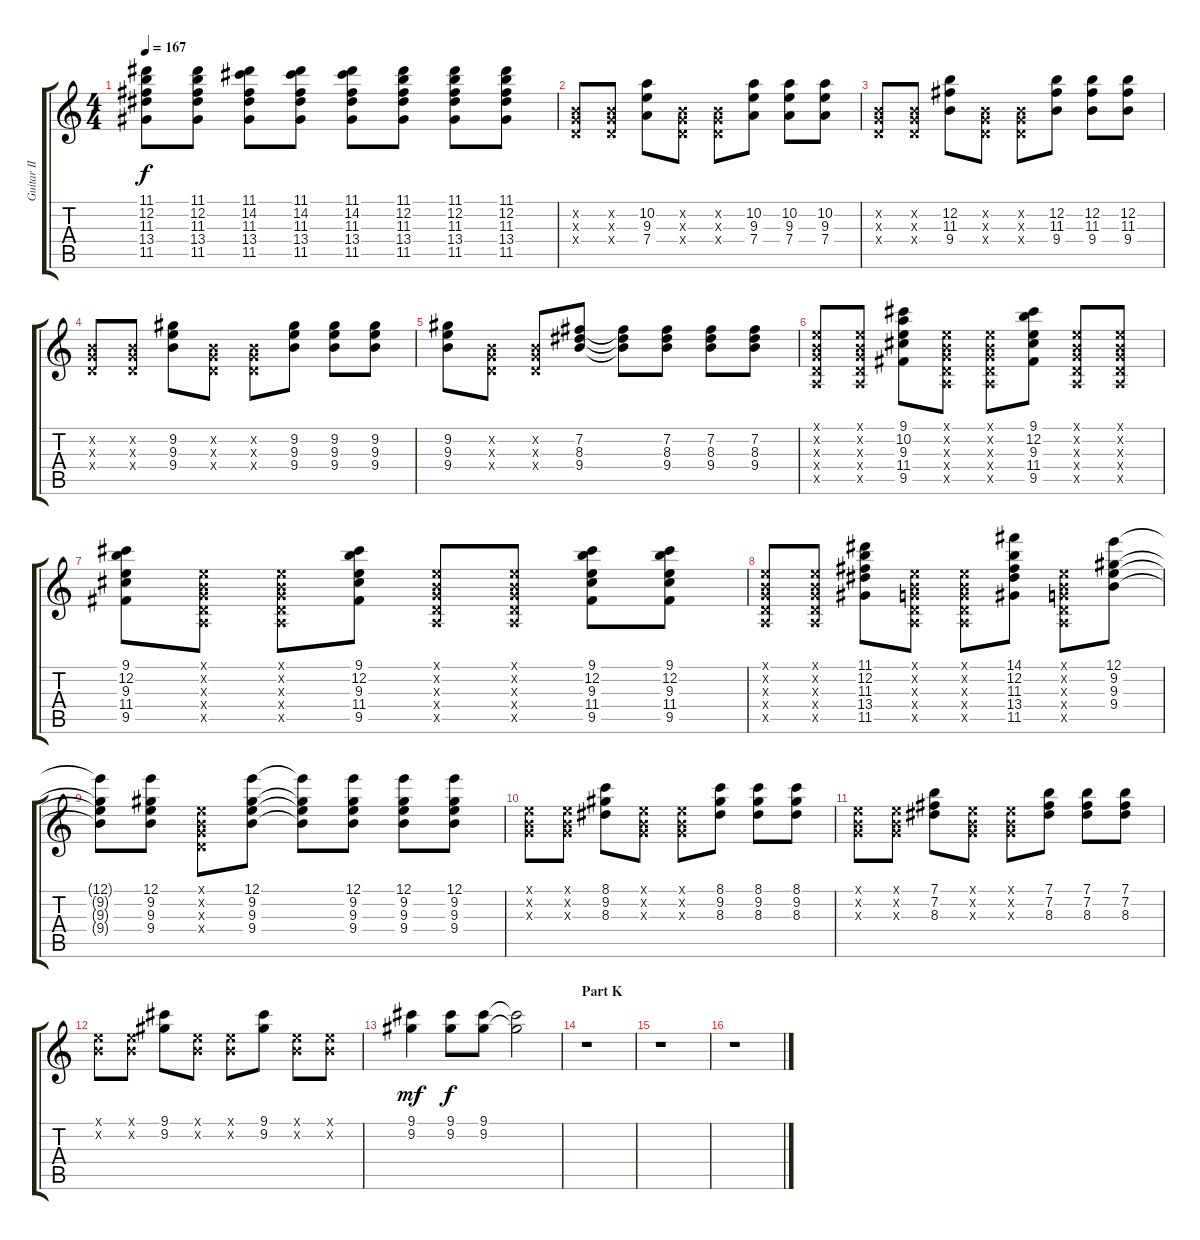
\track ("Guitar II (Ken)" "Guitar II ") {mute instrument electricguitarclean}
\staff {score tabs}
\tuning (E4 B3 G3 D3 A2 E2) {hide}
\ts (4 4)
\tempo 167
\clef g2
\ks c
(11.1 12.2 11.3 13.4 11.5).8{dy f} (11.1 12.2 11.3 13.4 11.5).8 (11.1 14.2 11.3 13.4 11.5).8 (11.1 14.2 11.3 13.4 11.5).8 (11.1 14.2 11.3 13.4 11.5).8 (11.1 12.2 11.3 13.4 11.5).8 (11.1 12.2 11.3 13.4 11.5).8 (11.1 12.2 11.3 13.4 11.5).8 |
(0.2{x} 0.3{x} 0.4{x}).8 (0.2{x} 0.3{x} 0.4{x}).8 (10.2 9.3 7.4).8 (0.2{x} 0.3{x} 0.4{x}).8 (0.2{x} 0.3{x} 0.4{x}).8 (10.2 9.3 7.4).8 (10.2 9.3 7.4).8 (10.2 9.3 7.4).8 |
(0.2{x} 0.3{x} 0.4{x}).8 (0.2{x} 0.3{x} 0.4{x}).8 (12.2 11.3 9.4).8 (0.2{x} 0.3{x} 0.4{x}).8 (0.2{x} 0.3{x} 0.4{x}).8 (12.2 11.3 9.4).8 (12.2 11.3 9.4).8 (12.2 11.3 9.4).8 |
(0.2{x} 0.3{x} 0.4{x}).8 (0.2{x} 0.3{x} 0.4{x}).8 (9.2 9.3 9.4).8 (0.2{x} 0.3{x} 0.4{x}).8 (0.2{x} 0.3{x} 0.4{x}).8 (9.2 9.3 9.4).8 (9.2 9.3 9.4).8 (9.2 9.3 9.4).8 |
(9.2 9.3 9.4).8 (0.2{x} 0.3{x} 0.4{x}).8 (0.2{x} 0.3{x} 0.4{x}).8 (7.2 8.3 9.4).8 (7.2{t} 8.3{t} 9.4{t}).8 (7.2 8.3 9.4).8 (7.2 8.3 9.4).8 (7.2 8.3 9.4).8 |
(0.1{x} 0.2{x} 0.3{x} 0.4{x} 0.5{x}).8 (0.1{x} 0.2{x} 0.3{x} 0.4{x} 0.5{x}).8 (9.1 10.2 9.3 11.4 9.5).8 (0.1{x} 0.2{x} 0.3{x} 0.4{x} 0.5{x}).8 (0.1{x} 0.2{x} 0.3{x} 0.4{x} 0.5{x}).8 (9.1 12.2 9.3 11.4 9.5).8 (0.1{x} 0.2{x} 0.3{x} 0.4{x} 0.5{x}).8 (0.1{x} 0.2{x} 0.3{x} 0.4{x} 0.5{x}).8 |
(9.1 12.2 9.3 11.4 9.5).8 (0.1{x} 0.2{x} 0.3{x} 0.4{x} 0.5{x}).8 (0.1{x} 0.2{x} 0.3{x} 0.4{x} 0.5{x}).8 (9.1 12.2 9.3 11.4 9.5).8 (0.1{x} 0.2{x} 0.3{x} 0.4{x} 0.5{x}).8 (0.1{x} 0.2{x} 0.3{x} 0.4{x} 0.5{x}).8 (9.1 12.2 9.3 11.4 9.5).8 (9.1 12.2 9.3 11.4 9.5).8 |
(0.1{x} 0.2{x} 0.3{x} 0.4{x} 0.5{x}).8 (0.1{x} 0.2{x} 0.3{x} 0.4{x} 0.5{x}).8 (11.1 12.2 11.3 13.4 11.5).8 (0.1{x} 0.2{x} 0.3{x} 0.4{x} 0.5{x}).8 (0.1{x} 0.2{x} 0.3{x} 0.4{x} 0.5{x}).8 (14.1 12.2 11.3 13.4 11.5).8 (0.1{x} 0.2{x} 0.3{x} 0.4{x} 0.5{x}).8 (12.1 9.2 9.3 9.4).8 |
(12.1{t} 9.2{t} 9.3{t} 9.4{t}).8 (12.1 9.2 9.3 9.4).8 (0.1{x} 0.2{x} 0.3{x} 0.4{x}).8 (12.1 9.2 9.3 9.4).8 (12.1{t} 9.2{t} 9.3{t} 9.4{t}).8 (12.1 9.2 9.3 9.4).8 (12.1 9.2 9.3 9.4).8 (12.1 9.2 9.3 9.4).8 |
(0.1{x} 0.2{x} 0.3{x}).8 (0.1{x} 0.2{x} 0.3{x}).8 (8.1 9.2 8.3).8 (0.1{x} 0.2{x} 0.3{x}).8 (0.1{x} 0.2{x} 0.3{x}).8 (8.1 9.2 8.3).8 (8.1 9.2 8.3).8 (8.1 9.2 8.3).8 |
(0.1{x} 0.2{x} 0.3{x}).8 (0.1{x} 0.2{x} 0.3{x}).8 (7.1 7.2 8.3).8 (0.1{x} 0.2{x} 0.3{x}).8 (0.1{x} 0.2{x} 0.3{x}).8 (7.1 7.2 8.3).8 (7.1 7.2 8.3).8 (7.1 7.2 8.3).8 |
(0.1{x} 0.2{x}).8 (0.1{x} 0.2{x}).8 (9.1 9.2).8 (0.1{x} 0.2{x}).8 (0.1{x} 0.2{x}).8 (9.1 9.2).8 (0.1{x} 0.2{x}).8 (0.1{x} 0.2{x}).8 |
(9.1 9.2).4{dy mf} (9.1 9.2).8{dy f} (9.1 9.2).8 (9.1{t} 9.2{t}).2 |
\section ("" "Part K")
r.1 |
r.1 |
r.1
